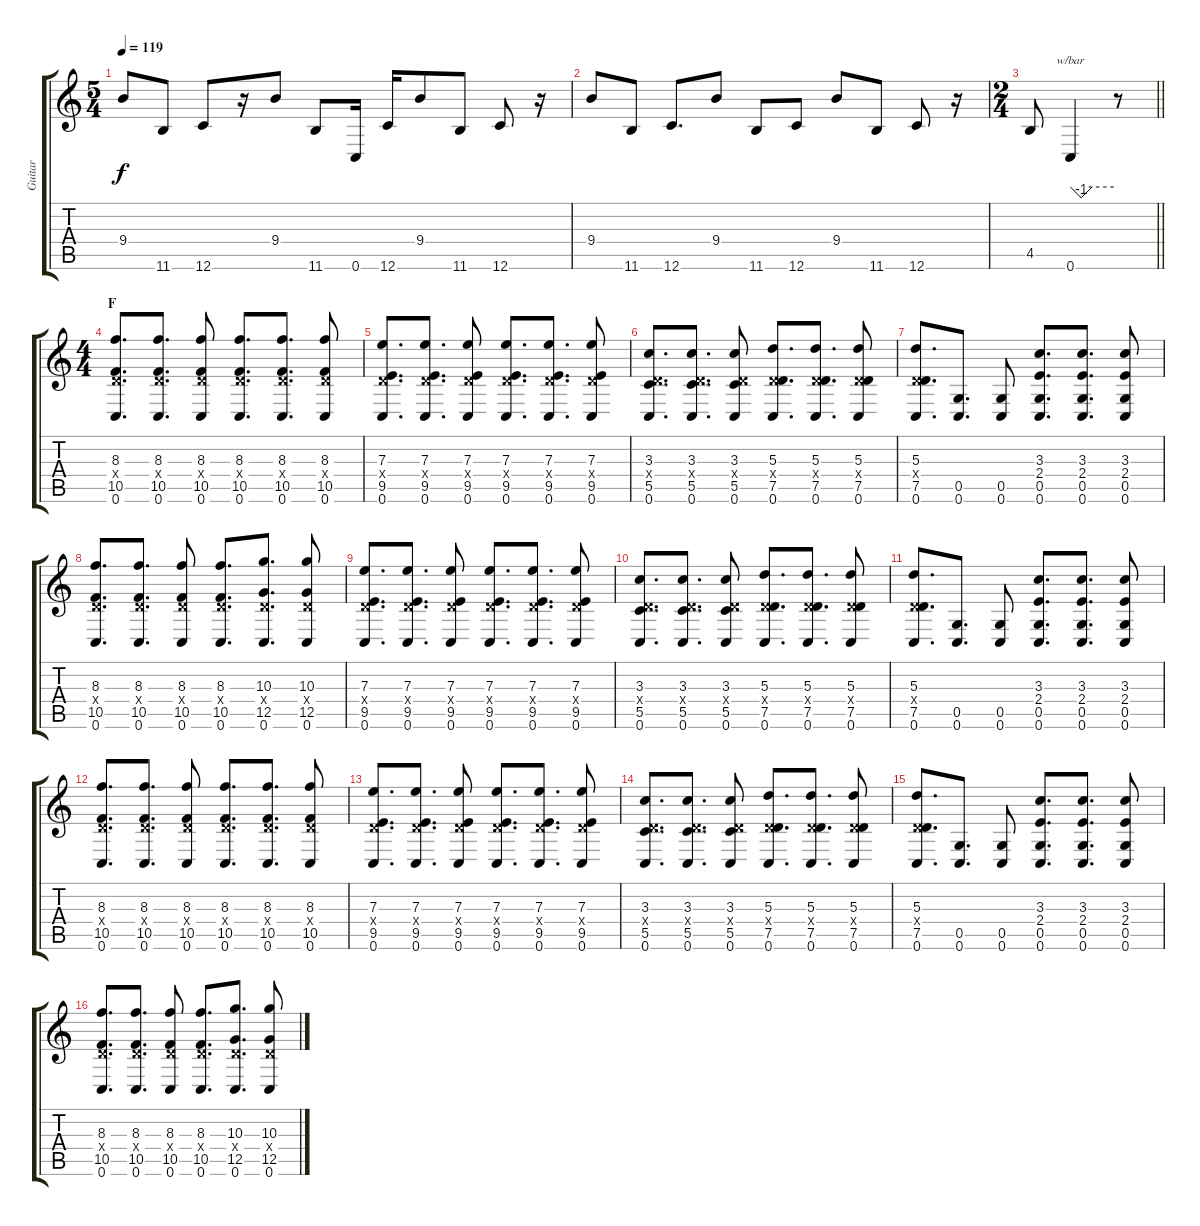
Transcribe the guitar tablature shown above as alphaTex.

\track ("Guitar" "Guitar") {instrument electricguitarclean}
\staff {score tabs}
\tuning (G4 E4 A3 D3 G2 C2) {hide}
\ts (5 4)
\tempo 119
\clef g2
\ks c
9.4.8{dy f} 11.6.8 12.6.8 r.16 9.4.8 11.6.8 0.6.16 12.6.16 9.4.8 11.6.8 12.6.8 r.16 |
9.4.8 11.6.8 12.6.8{d} 9.4.8 11.6.8 12.6.8 9.4.8 11.6.8 12.6.8 r.16 |
\ts (2 4)
\barLineRight lightlight
4.5.8 0.6.4{tbe (custom default 0 0 15 -4 30 0 60 0)} r.8 |
\ts (4 4)
\section ("" "F")
(8.3 0.4{x} 10.5 0.6).8{d} (8.3 0.4{x} 10.5 0.6).8{d} (8.3 0.4{x} 10.5 0.6).8 (8.3 0.4{x} 10.5 0.6).8{d} (8.3 0.4{x} 10.5 0.6).8{d} (8.3 0.4{x} 10.5 0.6).8 |
(7.3 0.4{x} 9.5 0.6).8{d} (7.3 0.4{x} 9.5 0.6).8{d} (7.3 0.4{x} 9.5 0.6).8 (7.3 0.4{x} 9.5 0.6).8{d} (7.3 0.4{x} 9.5 0.6).8{d} (7.3 0.4{x} 9.5 0.6).8 |
(3.3 0.4{x} 5.5 0.6).8{d} (3.3 0.4{x} 5.5 0.6).8{d} (3.3 0.4{x} 5.5 0.6).8 (5.3 0.4{x} 7.5 0.6).8{d} (5.3 0.4{x} 7.5 0.6).8{d} (5.3 0.4{x} 7.5 0.6).8 |
(5.3 0.4{x} 7.5 0.6).8{d} (0.5 0.6).8{d} (0.5 0.6).8 (3.3 2.4 0.5 0.6).8{d} (3.3 2.4 0.5 0.6).8{d} (3.3 2.4 0.5 0.6).8 |
(8.3 0.4{x} 10.5 0.6).8{d} (8.3 0.4{x} 10.5 0.6).8{d} (8.3 0.4{x} 10.5 0.6).8 (8.3 0.4{x} 10.5 0.6).8{d} (10.3 0.4{x} 12.5 0.6).8{d} (10.3 0.4{x} 12.5 0.6).8 |
(7.3 0.4{x} 9.5 0.6).8{d} (7.3 0.4{x} 9.5 0.6).8{d} (7.3 0.4{x} 9.5 0.6).8 (7.3 0.4{x} 9.5 0.6).8{d} (7.3 0.4{x} 9.5 0.6).8{d} (7.3 0.4{x} 9.5 0.6).8 |
(3.3 0.4{x} 5.5 0.6).8{d} (3.3 0.4{x} 5.5 0.6).8{d} (3.3 0.4{x} 5.5 0.6).8 (5.3 0.4{x} 7.5 0.6).8{d} (5.3 0.4{x} 7.5 0.6).8{d} (5.3 0.4{x} 7.5 0.6).8 |
(5.3 0.4{x} 7.5 0.6).8{d} (0.5 0.6).8{d} (0.5 0.6).8 (3.3 2.4 0.5 0.6).8{d} (3.3 2.4 0.5 0.6).8{d} (3.3 2.4 0.5 0.6).8 |
(8.3 0.4{x} 10.5 0.6).8{d} (8.3 0.4{x} 10.5 0.6).8{d} (8.3 0.4{x} 10.5 0.6).8 (8.3 0.4{x} 10.5 0.6).8{d} (8.3 0.4{x} 10.5 0.6).8{d} (8.3 0.4{x} 10.5 0.6).8 |
(7.3 0.4{x} 9.5 0.6).8{d} (7.3 0.4{x} 9.5 0.6).8{d} (7.3 0.4{x} 9.5 0.6).8 (7.3 0.4{x} 9.5 0.6).8{d} (7.3 0.4{x} 9.5 0.6).8{d} (7.3 0.4{x} 9.5 0.6).8 |
(3.3 0.4{x} 5.5 0.6).8{d} (3.3 0.4{x} 5.5 0.6).8{d} (3.3 0.4{x} 5.5 0.6).8 (5.3 0.4{x} 7.5 0.6).8{d} (5.3 0.4{x} 7.5 0.6).8{d} (5.3 0.4{x} 7.5 0.6).8 |
(5.3 0.4{x} 7.5 0.6).8{d} (0.5 0.6).8{d} (0.5 0.6).8 (3.3 2.4 0.5 0.6).8{d} (3.3 2.4 0.5 0.6).8{d} (3.3 2.4 0.5 0.6).8 |
(8.3 0.4{x} 10.5 0.6).8{d} (8.3 0.4{x} 10.5 0.6).8{d} (8.3 0.4{x} 10.5 0.6).8 (8.3 0.4{x} 10.5 0.6).8{d} (10.3 0.4{x} 12.5 0.6).8{d} (10.3 0.4{x} 12.5 0.6).8
